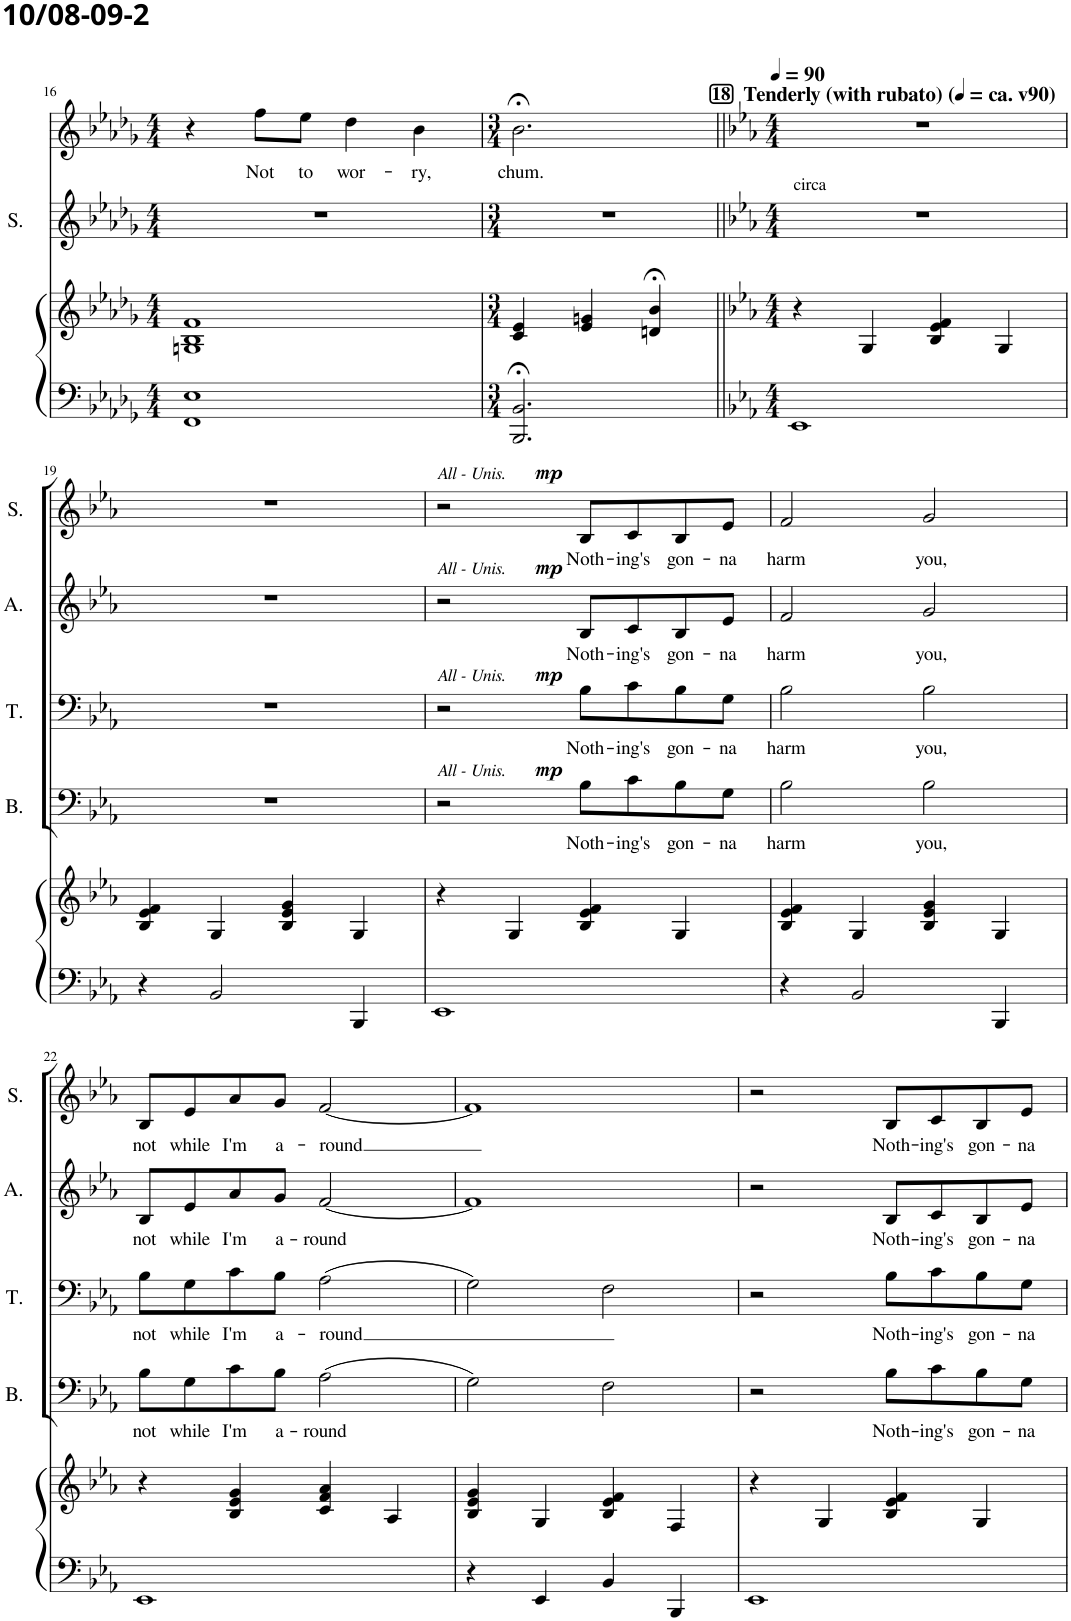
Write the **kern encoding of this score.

**kern	**kern	**kern	**text	**dynam	**kern	**text	**dynam	**kern	**text	**dynam	**kern	**text	**dynam	**kern	**text
*part6	*part6	*part5	*part5	*part5	*part4	*part4	*part4	*part3	*part3	*part3	*part2	*part2	*part2	*part1	*part1
*staff7	*staff6	*staff5	*staff5	*staff5	*staff4	*staff4	*staff4	*staff3	*staff3	*staff3	*staff2	*staff2	*staff2	*staff1	*staff1
*I"Piano	*	*I"Bass	*	*	*I"Tenor	*	*	*I"Alto	*	*	*I"Soprano	*	*	*I"Solo	*
*I'Pno	*	*I'B.	*	*	*I'T.	*	*	*I'A.	*	*	*I'S.	*	*	*	*
!!LO:PB:g=z
*clefF4	*clefG2	*clefF4	*	*	*clefF4	*	*	*clefG2	*	*	*clefG2	*	*	*clefG2	*
*k[b-e-a-d-g-]	*k[b-e-a-d-g-]	*k[b-e-a-d-g-]	*	*	*k[b-e-a-d-g-]	*	*	*k[b-e-a-d-g-]	*	*	*k[b-e-a-d-g-]	*	*	*k[b-e-a-d-g-]	*
*M4/4	*M4/4	*M4/4	*	*	*M4/4	*	*	*M4/4	*	*	*M4/4	*	*	*M4/4	*
=16	=16	=16	=16	=16	=16	=16	=16	=16	=16	=16	=16	=16	=16	=16	=16
1FF 1E-	1Gn 1B- 1f	1r	.	.	1r	.	.	1r	.	.	1r	.	.	4r	.
!	!	!	!	!	!	!	!	!	!	!	!	!	!	!	!LO:LY:b
.	.	.	.	.	.	.	.	.	.	.	.	.	.	8ff\L	Not
!	!	!	!	!	!	!	!	!	!	!	!	!	!	!	!LO:LY:b
.	.	.	.	.	.	.	.	.	.	.	.	.	.	8ee-\J	to
!	!	!	!	!	!	!	!	!	!	!	!	!	!	!	!LO:LY:b
.	.	.	.	.	.	.	.	.	.	.	.	.	.	4dd-\	wor-
!	!	!	!	!	!	!	!	!	!	!	!	!	!	!	!LO:LY:b
.	.	.	.	.	.	.	.	.	.	.	.	.	.	4b-\	-ry,
=17	=17	=17	=17	=17	=17	=17	=17	=17	=17	=17	=17	=17	=17	=17	=17
*M3/4	*M3/4	*M3/4	*	*	*M3/4	*	*	*M3/4	*	*	*M3/4	*	*	*M3/4	*
!	!	!	!	!	!	!	!	!	!	!	!	!	!	!	!LO:LY:b
2.BBB-/;< 2.BB-/;<	4c/ 4e-/	2.r	.	.	2.r	.	.	2.r	.	.	2.r	.	.	2.b-;<\	chum.
.	4e-/ 4gn/	.	.	.	.	.	.	.	.	.	.	.	.	.	.
.	4dn/;< 4b-/;<	.	.	.	.	.	.	.	.	.	.	.	.	.	.
=18||	=18||	=18||	=18||	=18||	=18||	=18||	=18||	=18||	=18||	=18||	=18||	=18||	=18||	=18||	=18||
!!LO:REH:place=s1:a:B:cj:fs=11:t=18
*k[b-e-a-]	*k[b-e-a-]	*k[b-e-a-]	*	*	*k[b-e-a-]	*	*	*k[b-e-a-]	*	*	*k[b-e-a-]	*	*	*k[b-e-a-]	*
*M4/4	*M4/4	*M4/4	*	*	*M4/4	*	*	*M4/4	*	*	*M4/4	*	*	*M4/4	*
*	*	*	*	*	*	*	*	*	*	*	*	*	*	*MM90	*
!	!	!	!	!	!	!	!	!	!	!	!	!	!	!LO:TX:a:B:t=Tenderly (with rubato) (	!
!	!	!	!	!	!	!	!	!	!	!	!	!	!	!LO:TX:a:B:t=ca. v90)	!
!	!	!	!	!	!	!	!	!	!	!	!LO:TX:a:t=circa	!	!	!	!
1EE-	4r	1r	.	.	1r	.	.	1r	.	.	1r	.	.	1r	.
.	4G/	.	.	.	.	.	.	.	.	.	.	.	.	.	.
.	4B-/ 4e-/ 4f/	.	.	.	.	.	.	.	.	.	.	.	.	.	.
.	4G/	.	.	.	.	.	.	.	.	.	.	.	.	.	.
!!LO:LB:g=z
=19	=19	=19	=19	=19	=19	=19	=19	=19	=19	=19	=19	=19	=19	=19	=19
4r	4B-/ 4e-/ 4f/	1r	.	.	1r	.	.	1r	.	.	1r	.	.	1r	.
2BB-/	4G/	.	.	.	.	.	.	.	.	.	.	.	.	.	.
.	4B-/ 4e-/ 4g/	.	.	.	.	.	.	.	.	.	.	.	.	.	.
4BBB-/	4G/	.	.	.	.	.	.	.	.	.	.	.	.	.	.
=20	=20	=20	=20	=20	=20	=20	=20	=20	=20	=20	=20	=20	=20	=20	=20
!	!	!	!	!	!	!	!	!	!	!	!LO:TX:a:i:t=All - Unis.	!	!	!	!
!	!	!	!	!	!	!	!	!LO:TX:a:i:t=All - Unis.	!	!	!	!	!	!	!
!	!	!	!	!	!LO:TX:a:i:t=All - Unis.	!	!	!	!	!	!	!	!	!	!
!	!	!LO:TX:a:i:t=All - Unis.	!	!	!	!	!	!	!	!	!	!	!	!	!
1EE-	4r	2r	.	.	2r	.	.	2r	.	.	2r	.	.	1r	.
.	4G/	.	.	.	.	.	.	.	.	.	.	.	.	.	.
!	!	!	!LO:LY:b	!LO:DY:a	!	!LO:LY:b	!LO:DY:a	!	!LO:LY:b	!LO:DY:a	!	!LO:LY:b	!LO:DY:a	!	!
.	4B-/ 4e-/ 4f/	8B-\L	Noth-	mp	8B-\L	Noth-	mp	8B-/L	Noth-	mp	8B-/L	Noth-	mp	.	.
!	!	!	!LO:LY:b	!	!	!LO:LY:b	!	!	!LO:LY:b	!	!	!LO:LY:b	!	!	!
.	.	8c\	-ing's	.	8c\	-ing's	.	8c/	-ing's	.	8c/	-ing's	.	.	.
!	!	!	!LO:LY:b	!	!	!LO:LY:b	!	!	!LO:LY:b	!	!	!LO:LY:b	!	!	!
.	4G/	8B-\	gon-	.	8B-\	gon-	.	8B-/	gon-	.	8B-/	gon-	.	.	.
!	!	!	!LO:LY:b	!	!	!LO:LY:b	!	!	!LO:LY:b	!	!	!LO:LY:b	!	!	!
.	.	8G\J	-na	.	8G\J	-na	.	8e-/J	-na	.	8e-/J	-na	.	.	.
=21	=21	=21	=21	=21	=21	=21	=21	=21	=21	=21	=21	=21	=21	=21	=21
!	!	!	!LO:LY:b	!	!	!LO:LY:b	!	!	!LO:LY:b	!	!	!LO:LY:b	!	!	!
4r	4B-/ 4e-/ 4f/	2B-\	harm	.	2B-\	harm	.	2f/	harm	.	2f/	harm	.	1r	.
2BB-/	4G/	.	.	.	.	.	.	.	.	.	.	.	.	.	.
!	!	!	!LO:LY:b	!	!	!LO:LY:b	!	!	!LO:LY:b	!	!	!LO:LY:b	!	!	!
.	4B-/ 4e-/ 4g/	2B-\	you,	.	2B-\	you,	.	2g/	you,	.	2g/	you,	.	.	.
4BBB-/	4G/	.	.	.	.	.	.	.	.	.	.	.	.	.	.
!!LO:LB:g=z
=22	=22	=22	=22	=22	=22	=22	=22	=22	=22	=22	=22	=22	=22	=22	=22
!	!	!	!LO:LY:b	!	!	!LO:LY:b	!	!	!LO:LY:b	!	!	!LO:LY:b	!	!	!
1EE-	4r	8B-\L	not	.	8B-\L	not	.	8B-/L	not	.	8B-/L	not	.	1r	.
!	!	!	!LO:LY:b	!	!	!LO:LY:b	!	!	!LO:LY:b	!	!	!LO:LY:b	!	!	!
.	.	8G\	while	.	8G\	while	.	8e-/	while	.	8e-/	while	.	.	.
!	!	!	!LO:LY:b	!	!	!LO:LY:b	!	!	!LO:LY:b	!	!	!LO:LY:b	!	!	!
.	4B-/ 4e-/ 4g/	8c\	I'm	.	8c\	I'm	.	8a-/	I'm	.	8a-/	I'm	.	.	.
!	!	!	!LO:LY:b	!	!	!LO:LY:b	!	!	!LO:LY:b	!	!	!LO:LY:b	!	!	!
.	.	8B-\J	a-	.	8B-\J	a-	.	8g/J	a-	.	8g/J	a-	.	.	.
!	!	!	!LO:LY:b	!	!	!LO:LY:b	!	!	!LO:LY:b	!	!	!LO:LY:b	!	!	!
.	4c/ 4f/ 4a-/	(2A-\	-round	.	(2A-\	-round	.	[2f/	-round	.	[2f/	-round	.	.	.
.	4A-/	.	.	.	.	.	.	.	.	.	.	.	.	.	.
=23	=23	=23	=23	=23	=23	=23	=23	=23	=23	=23	=23	=23	=23	=23	=23
4r	4B-/ 4e-/ 4g/	2G\)	.	.	2G\)	.	.	1f]	.	.	1f]	.	.	1r	.
4EE-/	4G/	.	.	.	.	.	.	.	.	.	.	.	.	.	.
4BB-/	4B-/ 4e-/ 4f/	2F\	.	.	2F\	.	.	.	.	.	.	.	.	.	.
4BBB-/	4F/	.	.	.	.	.	.	.	.	.	.	.	.	.	.
=24	=24	=24	=24	=24	=24	=24	=24	=24	=24	=24	=24	=24	=24	=24	=24
1EE-	4r	2r	.	.	2r	.	.	2r	.	.	2r	.	.	1r	.
.	4G/	.	.	.	.	.	.	.	.	.	.	.	.	.	.
!	!	!	!LO:LY:b	!	!	!LO:LY:b	!	!	!LO:LY:b	!	!	!LO:LY:b	!	!	!
.	4B-/ 4e-/ 4f/	8B-\L	Noth-	.	8B-\L	Noth-	.	8B-/L	Noth-	.	8B-/L	Noth-	.	.	.
!	!	!	!LO:LY:b	!	!	!LO:LY:b	!	!	!LO:LY:b	!	!	!LO:LY:b	!	!	!
.	.	8c\	-ing's	.	8c\	-ing's	.	8c/	-ing's	.	8c/	-ing's	.	.	.
!	!	!	!LO:LY:b	!	!	!LO:LY:b	!	!	!LO:LY:b	!	!	!LO:LY:b	!	!	!
.	4G/	8B-\	gon-	.	8B-\	gon-	.	8B-/	gon-	.	8B-/	gon-	.	.	.
!	!	!	!LO:LY:b	!	!	!LO:LY:b	!	!	!LO:LY:b	!	!	!LO:LY:b	!	!	!
.	.	8G\J	-na	.	8G\J	-na	.	8e-/J	-na	.	8e-/J	-na	.	.	.
=	=	=	=	=	=	=	=	=	=	=	=	=	=	=	=
*-	*-	*-	*-	*-	*-	*-	*-	*-	*-	*-	*-	*-	*-	*-	*-
